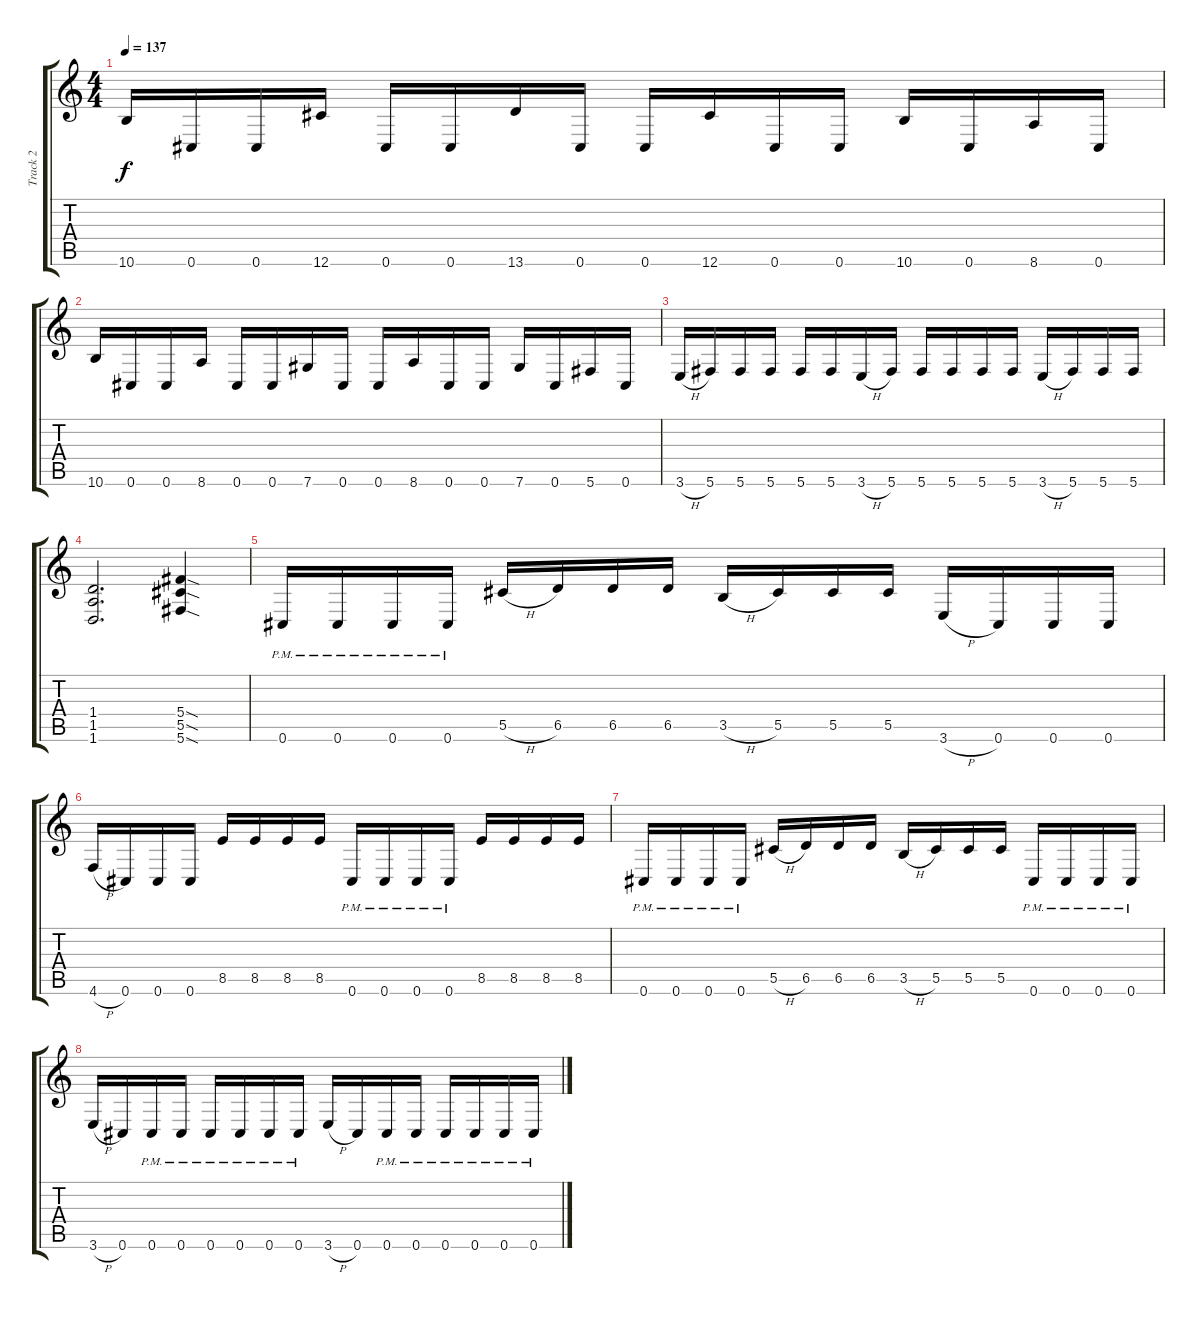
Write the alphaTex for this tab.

\track ("Track 2" "Track 2") {instrument distortionguitar}
\staff {score tabs}
\tuning (Eb4 Bb3 Gb3 Db3 Ab2 Db2) {hide}
\ts (4 4)
\tempo 137
\clef g2
\ks c
10.6.16{dy f} 0.6.16 0.6.16 12.6.16 0.6.16 0.6.16 13.6.16 0.6.16 0.6.16 12.6.16 0.6.16 0.6.16 10.6.16 0.6.16 8.6.16 0.6.16 |
10.6.16 0.6.16 0.6.16 8.6.16 0.6.16 0.6.16 7.6.16 0.6.16 0.6.16 8.6.16 0.6.16 0.6.16 7.6.16 0.6.16 5.6.16 0.6.16 |
3.6{h}.16 5.6.16 5.6.16 5.6.16 5.6.16 5.6.16 3.6{h}.16 5.6.16 5.6.16 5.6.16 5.6.16 5.6.16 3.6{h}.16 5.6.16 5.6.16 5.6.16 |
(1.4 1.5 1.6).2{d} (5.4{sod} 5.5{sod} 5.6{sod}).4 |
0.6{pm}.16 0.6{pm}.16 0.6{pm}.16 0.6{pm}.16 5.5{h}.16 6.5.16 6.5.16 6.5.16 3.5{h}.16 5.5.16 5.5.16 5.5.16 3.6{h}.16 0.6.16 0.6.16 0.6.16 |
4.6{h}.16 0.6.16 0.6.16 0.6.16 8.5.16 8.5.16 8.5.16 8.5.16 0.6{pm}.16 0.6{pm}.16 0.6{pm}.16 0.6{pm}.16 8.5.16 8.5.16 8.5.16 8.5.16 |
0.6{pm}.16 0.6{pm}.16 0.6{pm}.16 0.6{pm}.16 5.5{h}.16 6.5.16 6.5.16 6.5.16 3.5{h}.16 5.5.16 5.5.16 5.5.16 0.6{pm}.16 0.6{pm}.16 0.6{pm}.16 0.6{pm}.16 |
3.6{h}.16 0.6.16 0.6{pm}.16 0.6{pm}.16 0.6{pm}.16 0.6{pm}.16 0.6{pm}.16 0.6{pm}.16 3.6{h}.16 0.6.16 0.6{pm}.16 0.6{pm}.16 0.6{pm}.16 0.6{pm}.16 0.6{pm}.16 0.6{pm}.16
